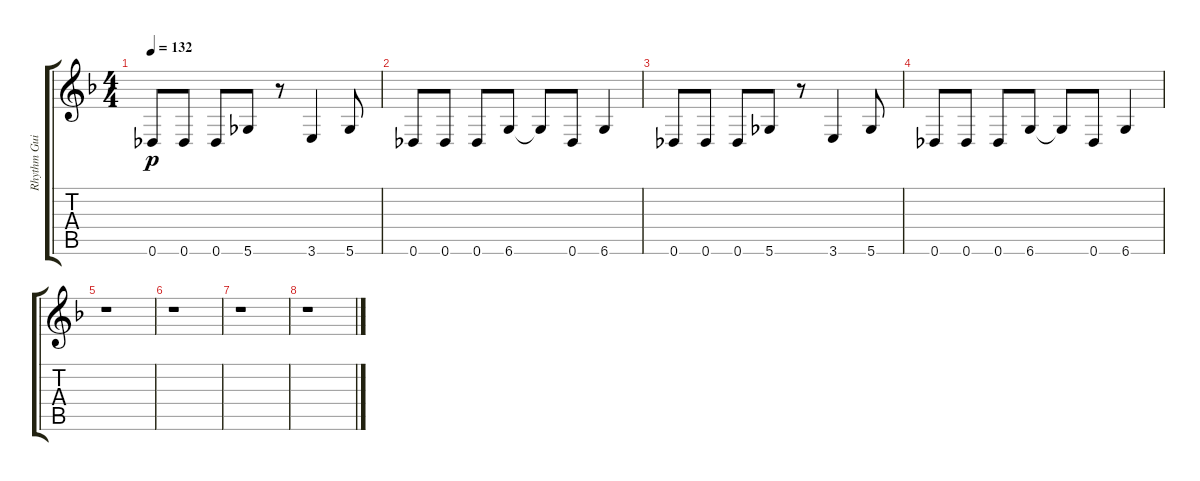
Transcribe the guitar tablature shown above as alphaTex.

\track ("Rhythm Guitar" "Rhythm Gui") {instrument overdrivenguitar}
\staff {score tabs}
\tuning (Eb4 Bb3 Gb3 Db3 Ab2 Db2) {hide}
\ts (4 4)
\tempo 132
\clef g2
\ks f
0.6.8{dy p} 0.6.8 0.6.8 5.6.8 r.8 3.6.4 5.6.8 |
0.6.8 0.6.8 0.6.8 6.6.8 6.6{t}.8 0.6.8 6.6.4 |
0.6.8 0.6.8 0.6.8 5.6.8 r.8 3.6.4 5.6.8 |
0.6.8 0.6.8 0.6.8 6.6.8 6.6{t}.8 0.6.8 6.6.4 |
r.1 |
r.1 |
r.1 |
r.1
